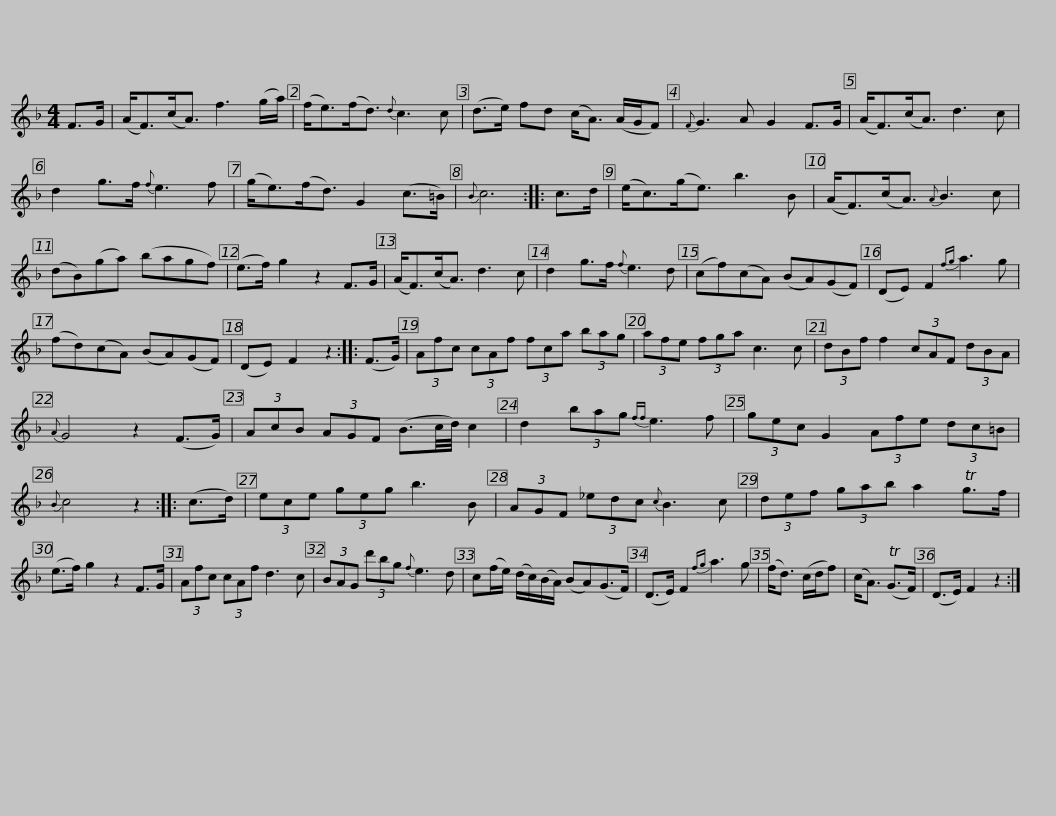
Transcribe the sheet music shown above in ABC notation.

X:1
L:1/8
M:4/4
I:linebreak $
K:F
V:1 treble
V:1
 F>G | (A<F)(c<A) f3 (g/a/) | (f<e)(f<d){d} c3 c | (d>e) fd (c<A) (A/G/F) |{F} G3 A G2 F>G | %5
 (A<F)(c<A) d3 c |$ d2 g>f{f} e3 f | (g<e)(f<d) G2 (c>=B) |{B} c6 :: c>d | %10
 (e<c)(g<e) b3 B | (A<F)(c<A){A} B3 c |$ (dB)(ga) (bagf) | (e>f) g2 z2 F>G | (A<F)(c<A) d3 c | %15
 d2 g>f{f} e3 d | (cf)(cA) (BA)(GF) | (DE) F2{fg} a3 g |$ (fd)(cA) (BA)(GF) | (DE) F2 z2 :: %20
 (F>G) | (3Afc (3cAf (3fca (3bag | (3afe (3fga c3 c |$ (3dBf f2 (3cAF (3dBA |{A} G4 z2 (F>G) | %25
 (3AcB (3AGF (B3/2c/4d/4) c2 | d2 (3bag{ff} e3 f | (3gec G2 (3Afe (3dc=B |${B} c4 z2 :: (c>d) | %30
 (3ece (3geg b3 B | (3AGF (3_edc{c} B3 c | (3def (3gab a2 Tg>f | (e>f) g2 z2 F>G |$ (3Afc (3cAf d3 c | %35
 (3BAG (3d'bg{f} e3 d | c(f/e/) (d/c/)(B/A/) (BA)(G>F) | (D>E) F2{fg} a3 g | (f<d) (c/d/f) |$ (c<A) (TG>F) | %40
 (D>E) F2 z2 :| %41
